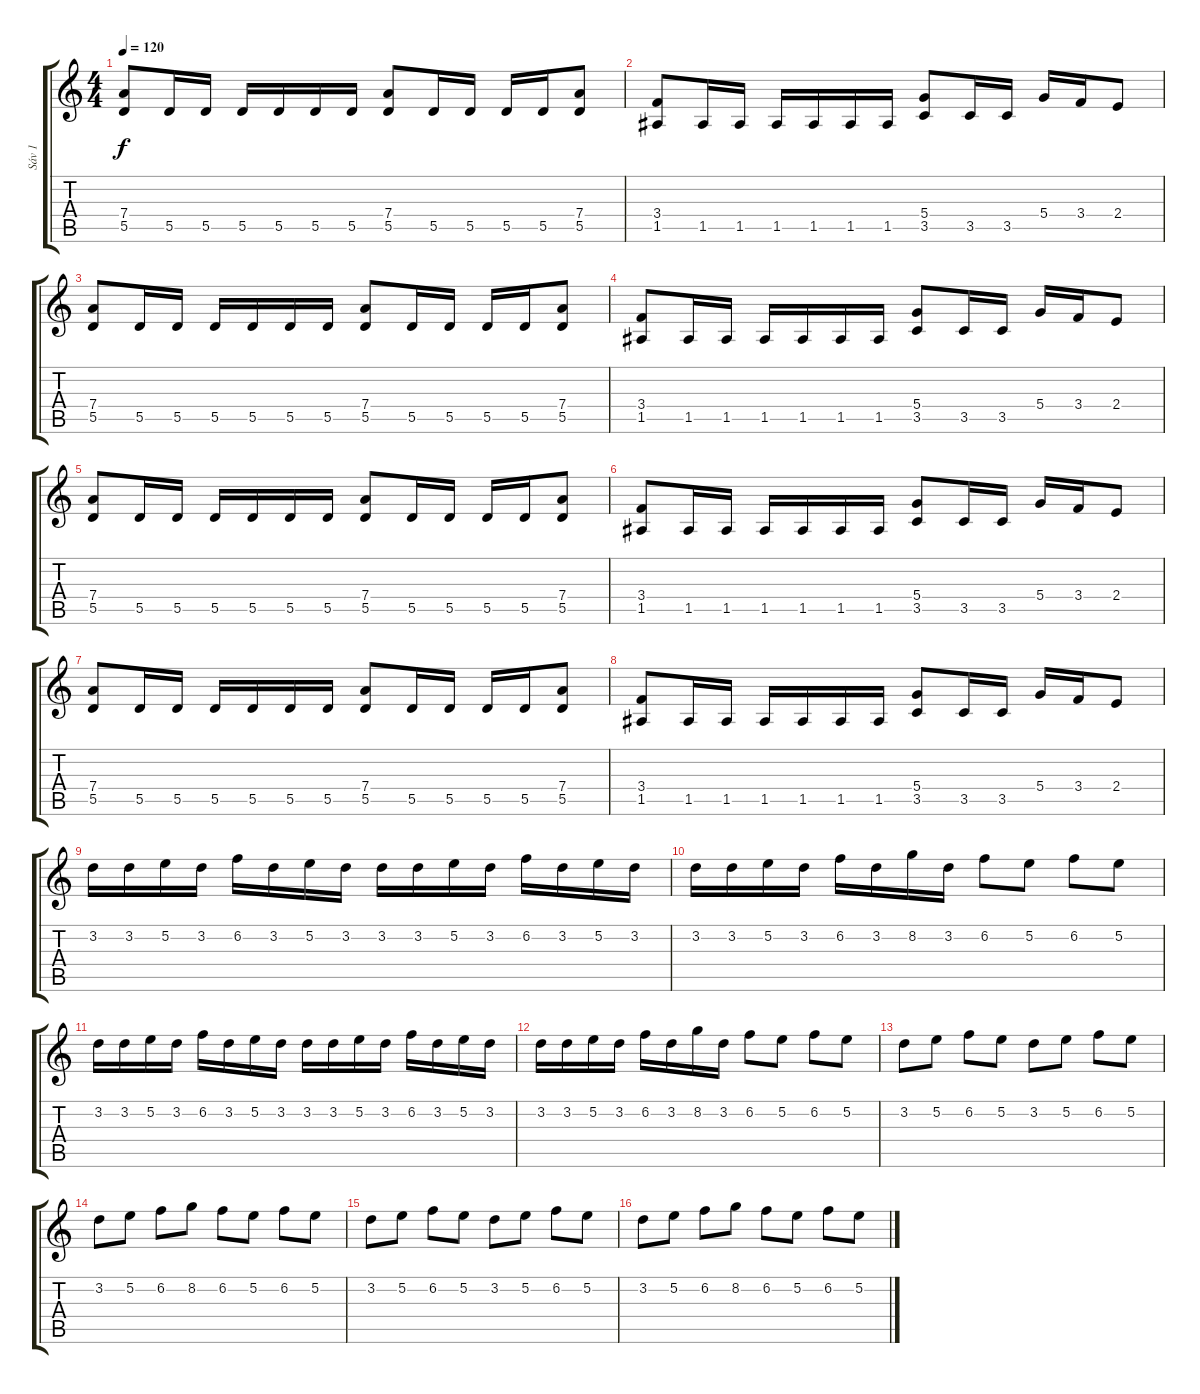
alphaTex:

\track ("Sáv 1" "Sáv 1") {instrument distortionguitar}
\staff {score tabs}
\tuning (E4 B3 G3 D3 A2 E2) {hide}
\ts (4 4)
\tempo 120
\clef g2
\ks c
(7.4 5.5).8{dy f} 5.5.16 5.5.16 5.5.16 5.5.16 5.5.16 5.5.16 (7.4 5.5).8 5.5.16 5.5.16 5.5.16 5.5.16 (7.4 5.5).8 |
(3.4 1.5).8 1.5.16 1.5.16 1.5.16 1.5.16 1.5.16 1.5.16 (5.4 3.5).8 3.5.16 3.5.16 5.4.16 3.4.16 2.4.8 |
(7.4 5.5).8 5.5.16 5.5.16 5.5.16 5.5.16 5.5.16 5.5.16 (7.4 5.5).8 5.5.16 5.5.16 5.5.16 5.5.16 (7.4 5.5).8 |
(3.4 1.5).8 1.5.16 1.5.16 1.5.16 1.5.16 1.5.16 1.5.16 (5.4 3.5).8 3.5.16 3.5.16 5.4.16 3.4.16 2.4.8 |
(7.4 5.5).8 5.5.16 5.5.16 5.5.16 5.5.16 5.5.16 5.5.16 (7.4 5.5).8 5.5.16 5.5.16 5.5.16 5.5.16 (7.4 5.5).8 |
(3.4 1.5).8 1.5.16 1.5.16 1.5.16 1.5.16 1.5.16 1.5.16 (5.4 3.5).8 3.5.16 3.5.16 5.4.16 3.4.16 2.4.8 |
(7.4 5.5).8 5.5.16 5.5.16 5.5.16 5.5.16 5.5.16 5.5.16 (7.4 5.5).8 5.5.16 5.5.16 5.5.16 5.5.16 (7.4 5.5).8 |
(3.4 1.5).8 1.5.16 1.5.16 1.5.16 1.5.16 1.5.16 1.5.16 (5.4 3.5).8 3.5.16 3.5.16 5.4.16 3.4.16 2.4.8 |
3.2.16 3.2.16 5.2.16 3.2.16 6.2.16 3.2.16 5.2.16 3.2.16 3.2.16 3.2.16 5.2.16 3.2.16 6.2.16 3.2.16 5.2.16 3.2.16 |
3.2.16 3.2.16 5.2.16 3.2.16 6.2.16 3.2.16 8.2.16 3.2.16 6.2.8 5.2.8 6.2.8 5.2.8 |
3.2.16 3.2.16 5.2.16 3.2.16 6.2.16 3.2.16 5.2.16 3.2.16 3.2.16 3.2.16 5.2.16 3.2.16 6.2.16 3.2.16 5.2.16 3.2.16 |
3.2.16 3.2.16 5.2.16 3.2.16 6.2.16 3.2.16 8.2.16 3.2.16 6.2.8 5.2.8 6.2.8 5.2.8 |
3.2.8 5.2.8 6.2.8 5.2.8 3.2.8 5.2.8 6.2.8 5.2.8 |
3.2.8 5.2.8 6.2.8 8.2.8 6.2.8 5.2.8 6.2.8 5.2.8 |
3.2.8 5.2.8 6.2.8 5.2.8 3.2.8 5.2.8 6.2.8 5.2.8 |
3.2.8 5.2.8 6.2.8 8.2.8 6.2.8 5.2.8 6.2.8 5.2.8
